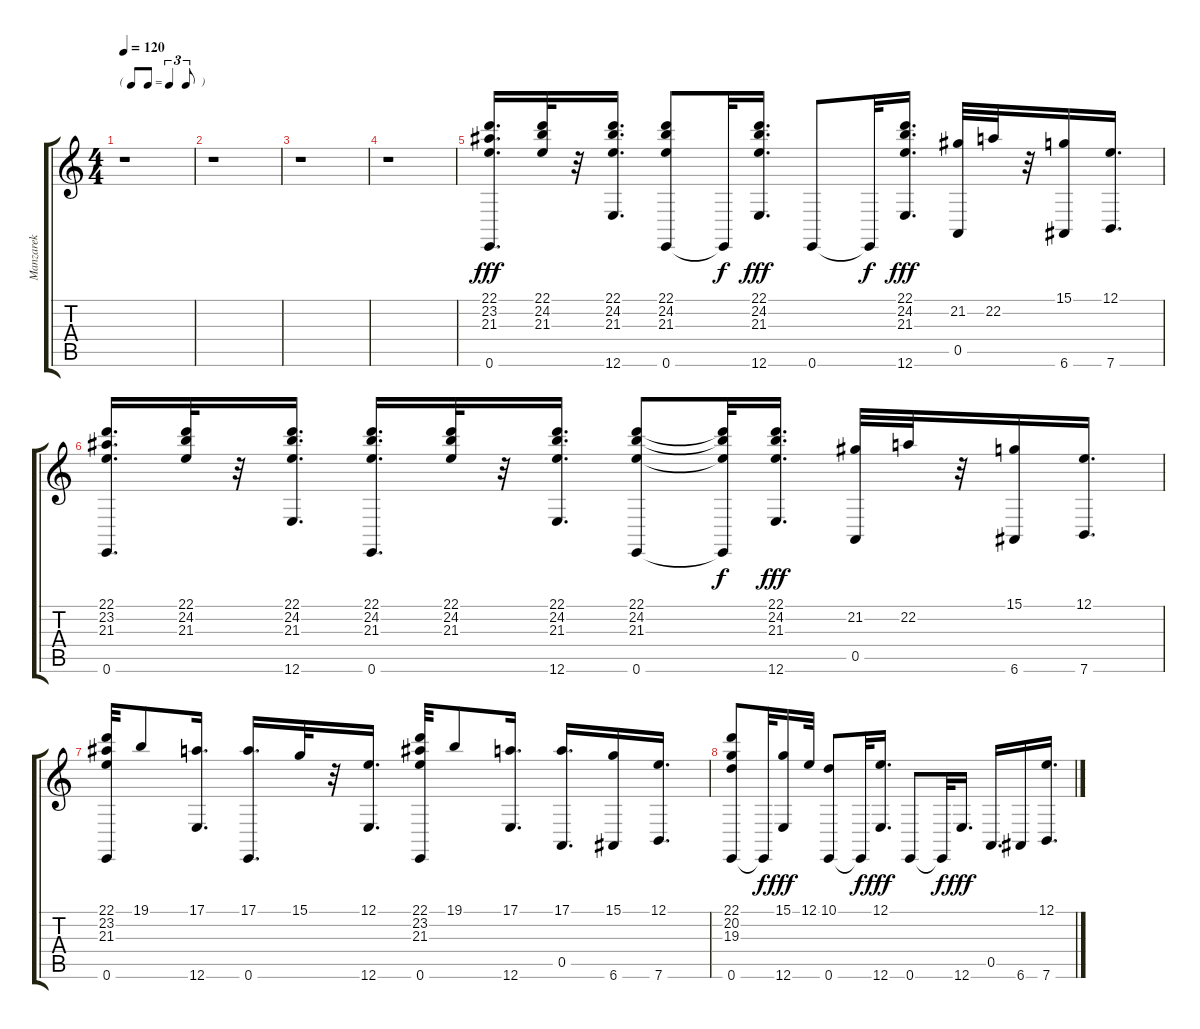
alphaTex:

\track ("Manzarek" "Manzarek") {instrument acousticgrandpiano}
\staff {score tabs}
\tuning (E4 B3 G3 D3 A2 E2) {hide}
\ts (4 4)
\tf triplet8th
\tempo 120
\clef g2
\ks c
r.1{dy fff instrument acousticgrandpiano} |
r.1 |
r.1 |
r.1 |
(22.1 23.2 21.3 0.6).16{d} (22.1 24.2 21.3).32 r.32 (22.1 24.2 21.3 12.6).16{d} (22.1 24.2 21.3 0.6).8 0.6{t}.32{dy f} (22.1 24.2 21.3 12.6).16{d dy fff} 0.6.8 0.6{t}.32{dy f} (22.1 24.2 21.3 12.6).16{d dy fff} (21.2 0.5).32 22.2.32 r.32 (15.1 6.6).16 (12.1 7.6).16{d} |
(22.1 23.2 21.3 0.6).16{d} (22.1 24.2 21.3).32 r.32 (22.1 24.2 21.3 12.6).16{d} (22.1 24.2 21.3 0.6).16{d} (22.1 24.2 21.3).32 r.32 (22.1 24.2 21.3 12.6).16{d} (22.1 24.2 21.3 0.6).8 (22.1{t} 24.2{t} 21.3{t} 0.6{t}).32{dy f} (22.1 24.2 21.3 12.6).16{d dy fff} (21.2 0.5).32 22.2.32 r.32 (15.1 6.6).16 (12.1 7.6).16{d} |
(22.1 23.2 21.3 0.6).32 19.1.8 (17.1 12.6).16{d} (17.1 0.6).16{d} 15.1.32 r.32 (12.1 12.6).16{d} (22.1 23.2 21.3 0.6).32 19.1.8 (17.1 12.6).16{d} (17.1 0.5).16{d} (15.1 6.6).16 (12.1 7.6).16{d} |
(22.1 20.2 19.3 0.6).8 0.6{t}.32{dy f} (15.1 12.6).16{dy fff} 12.1.32 (10.1 0.6).8 0.6{t}.32{dy f} (12.1 12.6).16{d dy fff} 0.6.8 0.6{t}.32{dy f} 12.6.16{d dy fff} 0.5.16{d} 6.6.16 (12.1 7.6).16{d}
